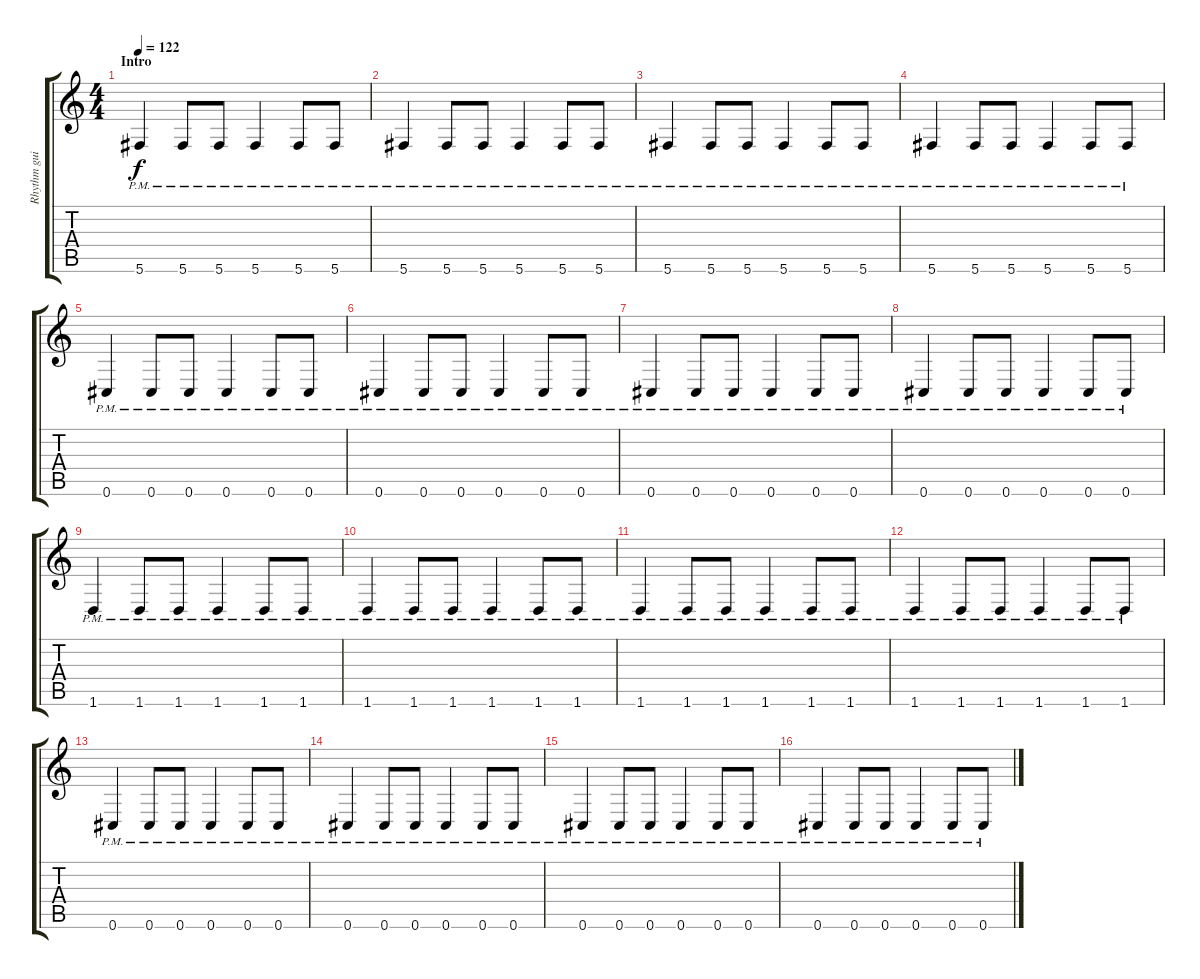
\track ("Rhythm guitar" "Rhythm gui") {instrument overdrivenguitar}
\staff {score tabs}
\tuning (Db4 Ab3 E3 B2 Gb2 Db2) {hide}
\ts (4 4)
\section ("" "Intro")
\tempo 122
\clef g2
\ks c
5.6{pm}.4{dy f volume 13 balance 0 instrument overdrivenguitar} 5.6{pm}.8 5.6{pm}.8 5.6{pm}.4 5.6{pm}.8 5.6{pm}.8 |
5.6{pm}.4{volume 13 balance 0} 5.6{pm}.8 5.6{pm}.8 5.6{pm}.4 5.6{pm}.8 5.6{pm}.8 |
5.6{pm}.4{volume 13 balance 0} 5.6{pm}.8 5.6{pm}.8 5.6{pm}.4 5.6{pm}.8 5.6{pm}.8 |
5.6{pm}.4{volume 13 balance 0} 5.6{pm}.8 5.6{pm}.8 5.6{pm}.4 5.6{pm}.8 5.6{pm}.8 |
0.6{pm}.4{volume 13 balance 0} 0.6{pm}.8 0.6{pm}.8 0.6{pm}.4 0.6{pm}.8 0.6{pm}.8 |
0.6{pm}.4{volume 13 balance 0} 0.6{pm}.8 0.6{pm}.8 0.6{pm}.4 0.6{pm}.8 0.6{pm}.8 |
0.6{pm}.4{volume 13 balance 0} 0.6{pm}.8 0.6{pm}.8 0.6{pm}.4 0.6{pm}.8 0.6{pm}.8 |
0.6{pm}.4{volume 13 balance 0} 0.6{pm}.8 0.6{pm}.8 0.6{pm}.4 0.6{pm}.8 0.6{pm}.8 |
1.6{pm}.4{volume 13 balance 0} 1.6{pm}.8 1.6{pm}.8 1.6{pm}.4 1.6{pm}.8 1.6{pm}.8 |
1.6{pm}.4{volume 13 balance 0} 1.6{pm}.8 1.6{pm}.8 1.6{pm}.4 1.6{pm}.8 1.6{pm}.8 |
1.6{pm}.4{volume 13 balance 0} 1.6{pm}.8 1.6{pm}.8 1.6{pm}.4 1.6{pm}.8 1.6{pm}.8 |
1.6{pm}.4{volume 13 balance 0} 1.6{pm}.8 1.6{pm}.8 1.6{pm}.4 1.6{pm}.8 1.6{pm}.8 |
0.6{pm}.4{volume 13 balance 0} 0.6{pm}.8 0.6{pm}.8 0.6{pm}.4 0.6{pm}.8 0.6{pm}.8 |
0.6{pm}.4{volume 13 balance 0} 0.6{pm}.8 0.6{pm}.8 0.6{pm}.4 0.6{pm}.8 0.6{pm}.8 |
0.6{pm}.4{volume 13 balance 0} 0.6{pm}.8 0.6{pm}.8 0.6{pm}.4 0.6{pm}.8 0.6{pm}.8 |
0.6{pm}.4{volume 13 balance 0} 0.6{pm}.8 0.6{pm}.8 0.6{pm}.4 0.6{pm}.8 0.6{pm}.8
